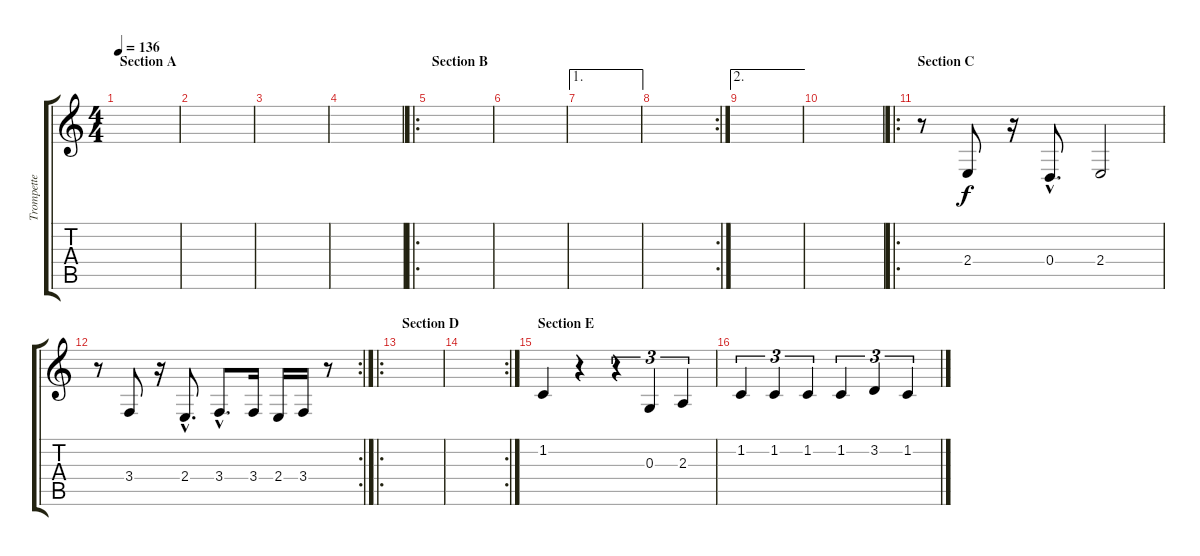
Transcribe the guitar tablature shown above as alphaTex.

\track ("Trompette" "Trompette") {instrument trumpet}
\staff {score tabs}
\tuning (E4 B3 G3 D3 A2 E2) {hide}
\ts (4 4)
\section ("" "Section A")
\tempo 136
\clef g2
\ks c
|
|
|
|
\ro
\section ("" "Section B")
|
|
\ae 1
|
\rc 2
|
\ae 2
|
|
\ro
\section ("" "Section C")
r.8 2.4.8 r.16 0.4{hac}.8{d} 2.4.2 |
\rc 2
r.8 3.4.8 r.16 2.4{hac}.8{d} 3.4{hac}.8{d} 3.4.16 2.4.16 3.4.16 r.8 |
\ro
\section ("" "Section D")
|
\rc 2
|
\section ("" "Section E")
1.2.4 r.4 r.4{tu (3 2)} 0.3.4{tu (3 2)} 2.3.4{tu (3 2)} |
1.2.4{tu (3 2)} 1.2.4{tu (3 2)} 1.2.4{tu (3 2)} 1.2.4{tu (3 2)} 3.2.4{tu (3 2)} 1.2.4{tu (3 2)}
